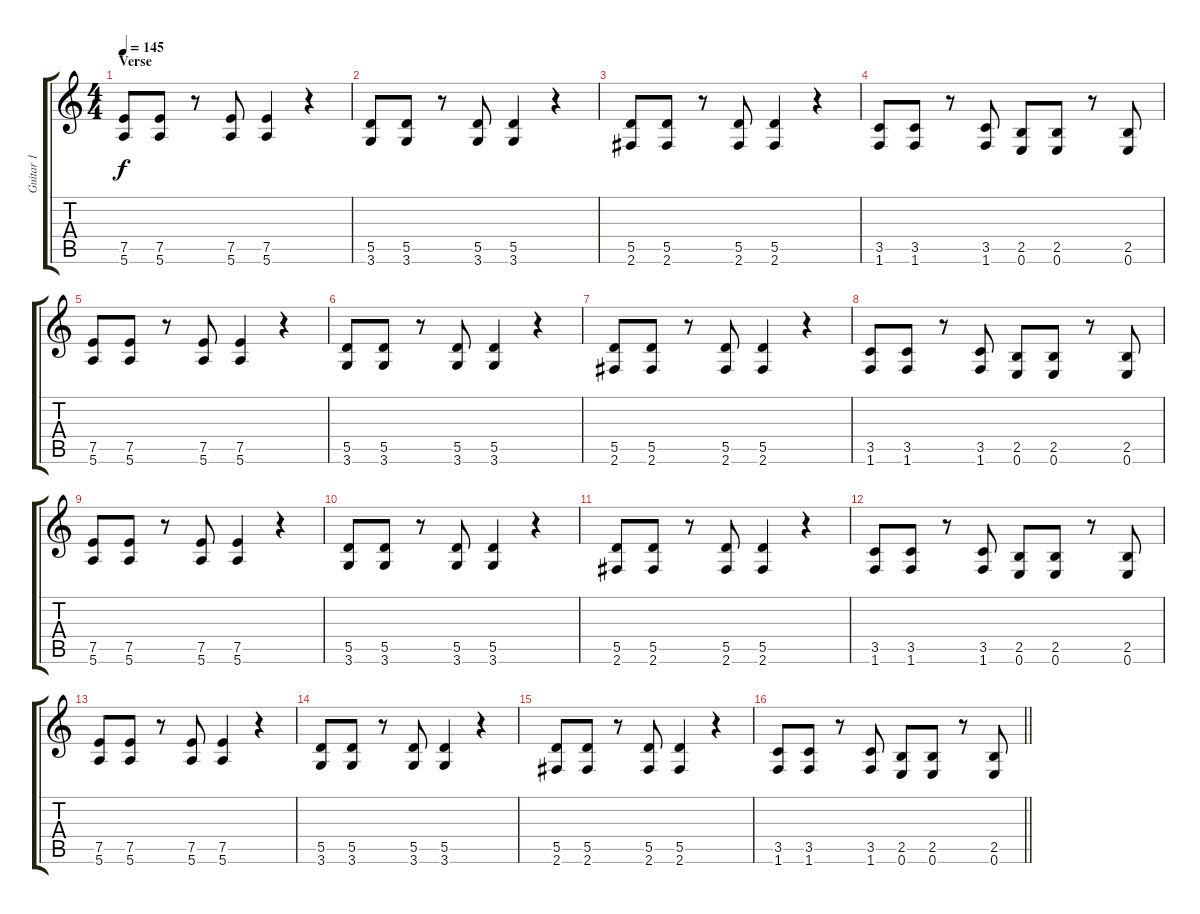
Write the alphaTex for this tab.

\track ("Guitar 1" "Guitar 1") {instrument overdrivenguitar}
\staff {score tabs}
\tuning (E4 B3 G3 D3 A2 E2) {hide}
\ts (4 4)
\section ("" "Verse")
\tempo 145
\clef g2
\ks c
(7.5 5.6).8{dy f} (7.5 5.6).8 r.8 (7.5 5.6).8 (7.5 5.6).4 r.4 |
(5.5 3.6).8 (5.5 3.6).8 r.8 (5.5 3.6).8 (5.5 3.6).4 r.4 |
(5.5 2.6).8 (5.5 2.6).8 r.8 (5.5 2.6).8 (5.5 2.6).4 r.4 |
(3.5 1.6).8 (3.5 1.6).8 r.8 (3.5 1.6).8 (2.5 0.6).8 (2.5 0.6).8 r.8 (2.5 0.6).8 |
(7.5 5.6).8 (7.5 5.6).8 r.8 (7.5 5.6).8 (7.5 5.6).4 r.4 |
(5.5 3.6).8 (5.5 3.6).8 r.8 (5.5 3.6).8 (5.5 3.6).4 r.4 |
(5.5 2.6).8 (5.5 2.6).8 r.8 (5.5 2.6).8 (5.5 2.6).4 r.4 |
(3.5 1.6).8 (3.5 1.6).8 r.8 (3.5 1.6).8 (2.5 0.6).8 (2.5 0.6).8 r.8 (2.5 0.6).8 |
(7.5 5.6).8 (7.5 5.6).8 r.8 (7.5 5.6).8 (7.5 5.6).4 r.4 |
(5.5 3.6).8 (5.5 3.6).8 r.8 (5.5 3.6).8 (5.5 3.6).4 r.4 |
(5.5 2.6).8 (5.5 2.6).8 r.8 (5.5 2.6).8 (5.5 2.6).4 r.4 |
(3.5 1.6).8 (3.5 1.6).8 r.8 (3.5 1.6).8 (2.5 0.6).8 (2.5 0.6).8 r.8 (2.5 0.6).8 |
(7.5 5.6).8 (7.5 5.6).8 r.8 (7.5 5.6).8 (7.5 5.6).4 r.4 |
(5.5 3.6).8 (5.5 3.6).8 r.8 (5.5 3.6).8 (5.5 3.6).4 r.4 |
(5.5 2.6).8 (5.5 2.6).8 r.8 (5.5 2.6).8 (5.5 2.6).4 r.4 |
\barLineRight lightlight
(3.5 1.6).8 (3.5 1.6).8 r.8 (3.5 1.6).8 (2.5 0.6).8 (2.5 0.6).8 r.8 (2.5 0.6).8
